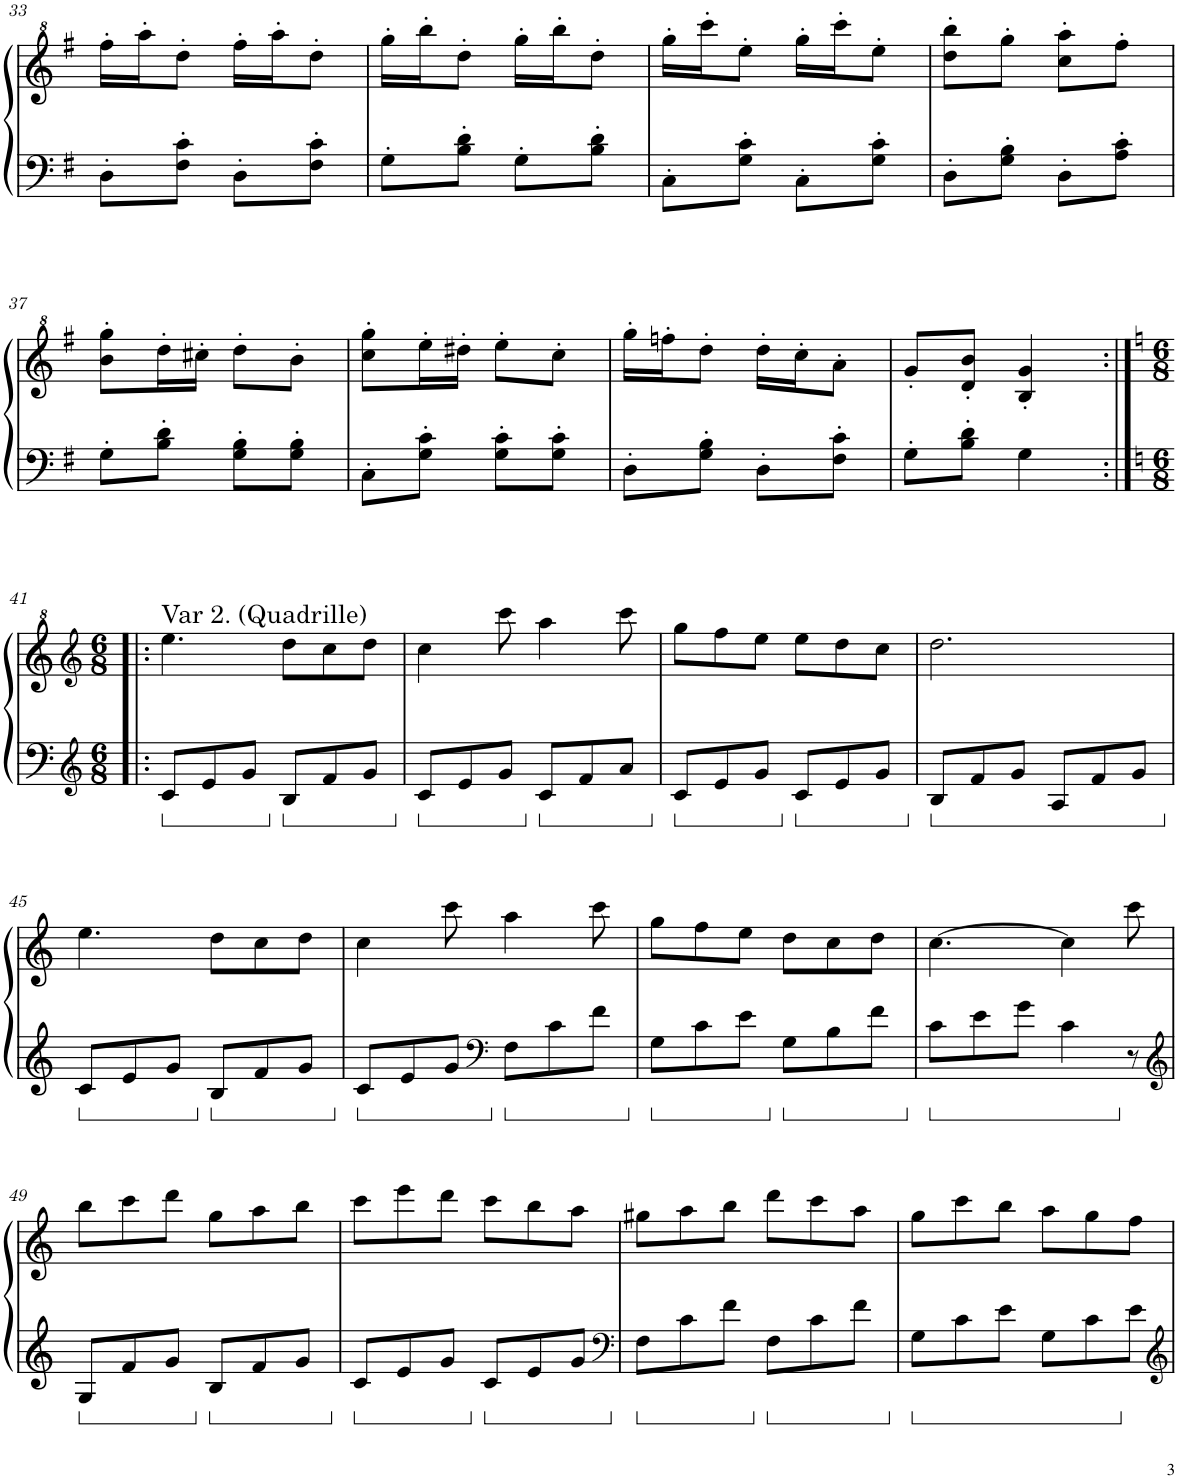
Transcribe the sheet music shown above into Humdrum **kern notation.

**kern	**kern
*part1	*part1
*staff2	*staff1
*I"Piano	*
*I'Pno.	*
!!LO:PB:g=z
*clefF4	*clefG^2
*k[f#]	*k[f#]
*M2/4	*M2/4
=33	=33
8D'\L	16fff#'\LL
.	16aaa'\J
8F#\' 8c\'J	8ddd'\J
8D'\L	16fff#'\LL
.	16aaa'\J
8F#\' 8c\'J	8ddd'\J
=34	=34
8G'\L	16ggg'\LL
.	16bbb'\J
8B\' 8d\'J	8ddd'\J
8G'\L	16ggg'\LL
.	16bbb'\J
8B\' 8d\'J	8ddd'\J
=35	=35
8C'\L	16ggg'\LL
.	16cccc'\J
8G\' 8c\'J	8eee'\J
8C'\L	16ggg'\LL
.	16cccc'\J
8G\' 8c\'J	8eee'\J
=36	=36
8D'\L	8ddd\' 8bbb\'L
8G\' 8B\'J	8ggg'\J
8D'\L	8ccc\' 8aaa\'L
8A\' 8c\'J	8fff#'\J
!!LO:LB:g=z
=37	=37
8G'\L	8bb\' 8ggg\'L
8B\' 8d\'J	16ddd'\L
.	16ccc#X'\JJ
8G\' 8B\'L	8ddd'\L
8G\' 8B\'J	8bb'\J
=38	=38
8C'\L	8ccc\' 8ggg\'L
8G\' 8c\'J	16eee'\L
.	16ddd#X'\JJ
8G\' 8c\'L	8eee'\L
8G\' 8c\'J	8ccc'\J
=39	=39
8D'\L	16ggg'\LL
.	16fffn'\J
8G\' 8B\'J	8ddd'\J
8D'\L	16ddd'\LL
.	16ccc'\J
8F#\' 8c\'J	8aa'\J
=40	=40
8G'\L	8gg'/L
8B\' 8d\'J	8dd/' 8bb/'J
4G\	4b/' 4gg/'
!!LO:LB:g=z
=41:|!|:	=41:|!|:
*clefG2	*clefG2
*k[]	*k[]
*M6/8	*M6/8
!	!LO:TX:a:t=Var 2. (Quadrille)
8c/L	4.ee\
8e/	.
8g/J	.
8B/L	8dd\L
8f/	8cc\
8g/J	8dd\J
=42	=42
8c/L	4cc\
8e/	.
8g/J	8ccc\
8c/L	4aa\
8f/	.
8a/J	8ccc\
=43	=43
8c/L	8gg\L
8e/	8ff\
8g/J	8ee\J
8c/L	8ee\L
8e/	8dd\
8g/J	8cc\J
=44	=44
8B/L	2.dd\
8f/	.
8g/J	.
8A/L	.
8f/	.
8g/J	.
!!LO:LB:g=z
=45	=45
8c/L	4.ee\
8e/	.
8g/J	.
8B/L	8dd\L
8f/	8cc\
8g/J	8dd\J
=46	=46
8c/L	4cc\
8e/	.
8g/J	8ccc\
*clefF4	*
8F\L	4aa\
8c\	.
8f\J	8ccc\
=47	=47
8G\L	8gg\L
8c\	8ff\
8e\J	8ee\J
8G\L	8dd\L
8B\	8cc\
8f\J	8dd\J
=48	=48
8c\L	[4.cc\
8e\	.
8g\J	.
4c\	4cc\]
8r	8ccc\
!!LO:LB:g=z
=49	=49
*clefG2	*
8G/L	8bb\L
8f/	8ccc\
8g/J	8ddd\J
8B/L	8gg\L
8f/	8aa\
8g/J	8bb\J
=50	=50
8c/L	8ccc\L
8e/	8eee\
8g/J	8ddd\J
8c/L	8ccc\L
8e/	8bb\
8g/J	8aa\J
=51	=51
*clefF4	*
8F\L	8gg#X\L
8c\	8aa\
8f\J	8bb\J
8F\L	8ddd\L
8c\	8ccc\
8f\J	8aa\J
=52	=52
8G\L	8gg\L
8c\	8ccc\
8e\J	8bb\J
8G\L	8aa\L
8c\	8gg\
8e\J	8ff\J
=	=
*-	*-
